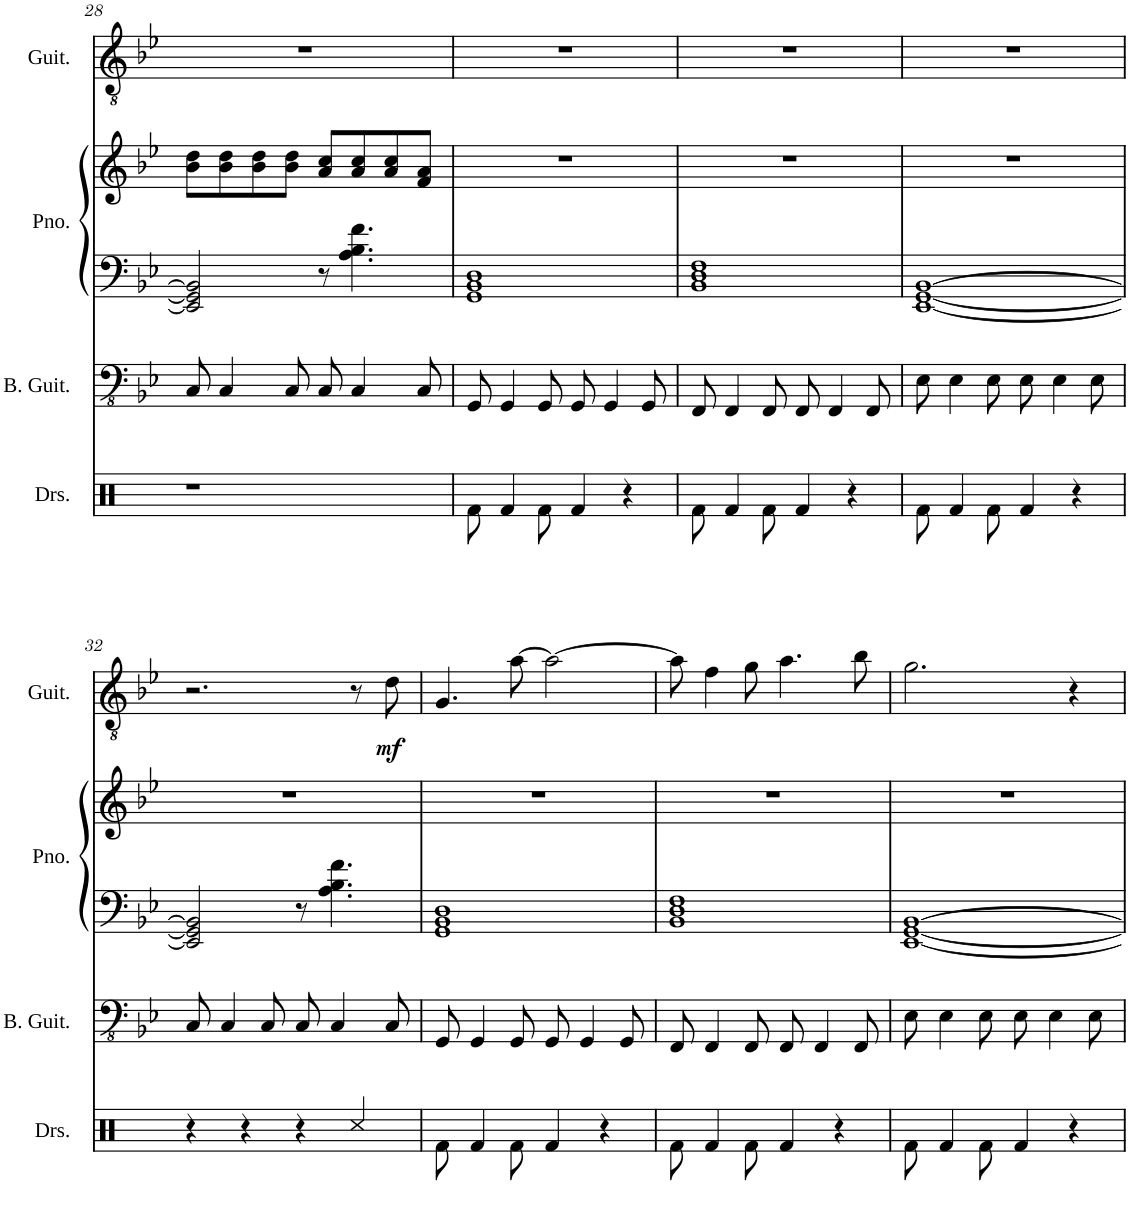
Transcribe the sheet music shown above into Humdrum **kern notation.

**kern	**kern	**kern	**kern	**kern	**dynam
*part4	*part3	*part2	*part2	*part1	*part1
*staff5	*staff4	*staff3	*staff2	*staff1	*staff1
*I"Drumset	*I"Bass Guitar	*I"Piano	*	*I"Guitar	*
*I'Drs.	*I'B. Guit.	*I'Pno.	*	*I'Guit.	*
!!LO:PB:g=z
*clefX	*clefFv4	*clefF4	*clefG2	*clefGv2	*
*	*	*Trd-7c-12	*Trd-7c-12	*	*
*k[]	*k[b-e-]	*k[b-e-]	*k[b-e-]	*k[b-e-]	*
*M4/4	*M4/4	*M4/4	*M4/4	*M4/4	*
=28	=28	=28	=28	=28	=28
1r	8CC/	2EE-/] 2GG/] 2BB-/]	8b-\ 8dd\L	1r	.
.	4CC/	.	8b-\ 8dd\	.	.
.	.	.	8b-\ 8dd\	.	.
.	8CC/	.	8b-\ 8dd\J	.	.
.	8CC/	8r	8a/ 8cc/L	.	.
.	4CC/	4.A\ 4.B-\ 4.f\	8a/ 8cc/	.	.
.	.	.	8a/ 8cc/	.	.
.	8CC/	.	8f/ 8a/J	.	.
=29	=29	=29	=29	=29	=29
8Rf\	8GGG/	1GG 1BB- 1D	1r	1r	.
4Rf/	4GGG/	.	.	.	.
8Rf\	8GGG/	.	.	.	.
4Rf/	8GGG/	.	.	.	.
.	4GGG/	.	.	.	.
4r	.	.	.	.	.
.	8GGG/	.	.	.	.
=30	=30	=30	=30	=30	=30
8Rf\	8FFF/	1BB- 1D 1F	1r	1r	.
4Rf/	4FFF/	.	.	.	.
8Rf\	8FFF/	.	.	.	.
4Rf/	8FFF/	.	.	.	.
.	4FFF/	.	.	.	.
4r	.	.	.	.	.
.	8FFF/	.	.	.	.
=31	=31	=31	=31	=31	=31
8Rf\	8EE-\	[1EE- [1GG [1BB-	1r	1r	.
4Rf/	4EE-\	.	.	.	.
8Rf\	8EE-\	.	.	.	.
4Rf/	8EE-\	.	.	.	.
.	4EE-\	.	.	.	.
4r	.	.	.	.	.
.	8EE-\	.	.	.	.
!!LO:LB:g=z
=32	=32	=32	=32	=32	=32
4r	8CC/	2EE-/] 2GG/] 2BB-/]	1r	2.r	.
.	4CC/	.	.	.	.
4r	.	.	.	.	.
.	8CC/	.	.	.	.
4r	8CC/	8r	.	.	.
.	4CC/	4.A\ 4.B-\ 4.f\	.	.	.
4Rcc/	.	.	.	8r	.
!	!	!	!	!	!LO:DY:b
.	8CC/	.	.	8d\	mf
=33	=33	=33	=33	=33	=33
8Rf\	8GGG/	1GG 1BB- 1D	1r	4.G/	.
4Rf/	4GGG/	.	.	.	.
8Rf\	8GGG/	.	.	[8a\	.
4Rf/	8GGG/	.	.	2a\_	.
.	4GGG/	.	.	.	.
4r	.	.	.	.	.
.	8GGG/	.	.	.	.
=34	=34	=34	=34	=34	=34
8Rf\	8FFF/	1BB- 1D 1F	1r	8a\]	.
4Rf/	4FFF/	.	.	4f\	.
8Rf\	8FFF/	.	.	8g\	.
4Rf/	8FFF/	.	.	4.a\	.
.	4FFF/	.	.	.	.
4r	.	.	.	.	.
.	8FFF/	.	.	8b-\	.
=35	=35	=35	=35	=35	=35
8Rf\	8EE-\	[1EE- [1GG [1BB-	1r	2.g\	.
4Rf/	4EE-\	.	.	.	.
8Rf\	8EE-\	.	.	.	.
4Rf/	8EE-\	.	.	.	.
.	4EE-\	.	.	.	.
4r	.	.	.	4r	.
.	8EE-\	.	.	.	.
=	=	=	=	=	=
*-	*-	*-	*-	*-	*-
